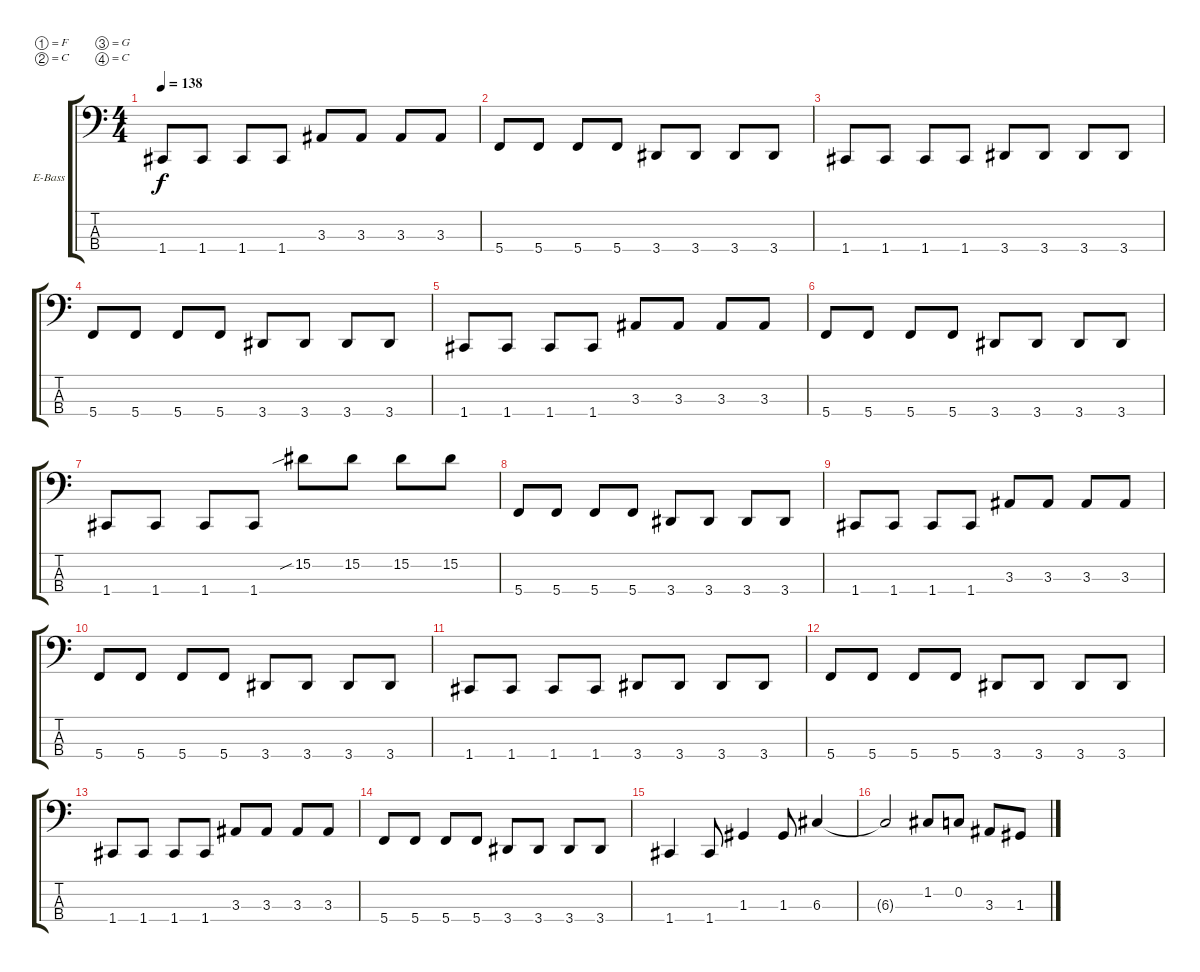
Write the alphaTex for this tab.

\defaultSystemsLayout 4
\bracketExtendMode groupsimilarinstruments
\firstSystemTrackNameOrientation horizontal
\otherSystemsTrackNameOrientation horizontal
\track ("Electric Bass" "E-Bass") {instrument electricbassfinger}
\staff {score tabs}
\tuning (F2 C2 G1 C1)
\ts (4 4)
\tempo 138
\clef f4
\ks c
1.4.8{dy f} 1.4.8 1.4.8 1.4.8 3.3.8 3.3.8 3.3.8 3.3.8 |
5.4.8 5.4.8 5.4.8 5.4.8 3.4.8 3.4.8 3.4.8 3.4.8 |
1.4.8 1.4.8 1.4.8 1.4.8 3.4.8 3.4.8 3.4.8 3.4.8 |
5.4.8 5.4.8 5.4.8 5.4.8 3.4.8 3.4.8 3.4.8 3.4.8 |
1.4.8 1.4.8 1.4.8 1.4.8 3.3.8 3.3.8 3.3.8 3.3.8 |
5.4.8 5.4.8 5.4.8 5.4.8 3.4.8 3.4.8 3.4.8 3.4.8 |
1.4.8 1.4.8 1.4.8 1.4.8 15.2{sib}.8 15.2.8 15.2.8 15.2.8 |
5.4.8 5.4.8 5.4.8 5.4.8 3.4.8 3.4.8 3.4.8 3.4.8 |
1.4.8 1.4.8 1.4.8 1.4.8 3.3.8 3.3.8 3.3.8 3.3.8 |
5.4.8 5.4.8 5.4.8 5.4.8 3.4.8 3.4.8 3.4.8 3.4.8 |
1.4.8 1.4.8 1.4.8 1.4.8 3.4.8 3.4.8 3.4.8 3.4.8 |
5.4.8 5.4.8 5.4.8 5.4.8 3.4.8 3.4.8 3.4.8 3.4.8 |
1.4.8 1.4.8 1.4.8 1.4.8 3.3.8 3.3.8 3.3.8 3.3.8 |
5.4.8 5.4.8 5.4.8 5.4.8 3.4.8 3.4.8 3.4.8 3.4.8 |
1.4.4 1.4.8 1.3.4 1.3.8 6.3.4 |
6.3{t}.2 1.2.8 0.2.8 3.3.8 1.3.8
